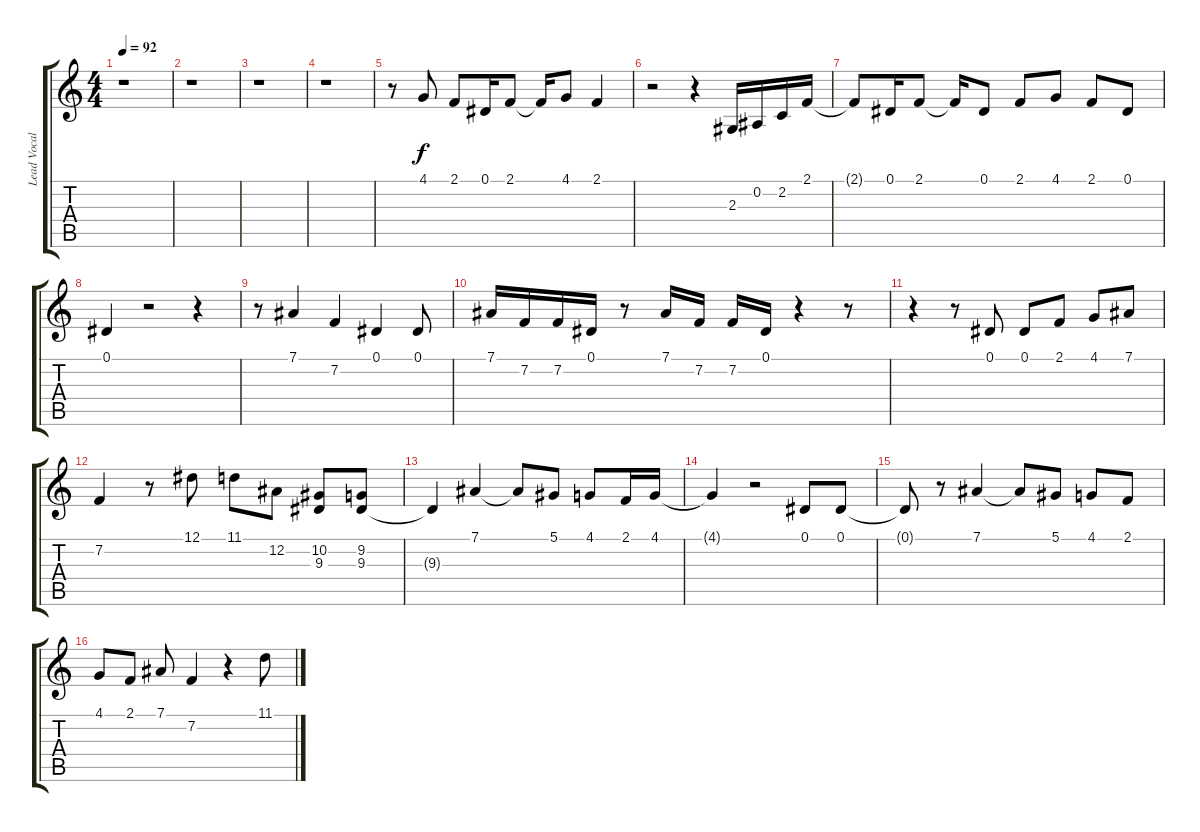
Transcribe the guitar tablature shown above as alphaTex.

\track ("Lead Vocals" "Lead Vocal") {instrument lead6voice}
\staff {score tabs}
\tuning (Eb4 Bb3 Gb3 Db3 Ab2 Eb2) {hide}
\ts (4 4)
\tempo 92
\clef g2
\ks c
r.1{dy f instrument lead6voice} |
r.1 |
r.1 |
r.1 |
r.8 4.1.8 2.1.8 0.1.16 2.1.8 2.1{t}.16 4.1.8 2.1.4 |
r.2 r.4 2.3.16 0.2.16 2.2.16 2.1.16 |
2.1{t}.8 0.1.16 2.1.8 2.1{t}.16 0.1.8 2.1.8 4.1.8 2.1.8 0.1.8 |
0.1.4 r.2 r.4 |
r.8 7.1.4 7.2.4 0.1.4 0.1.8 |
7.1.16 7.2.16 7.2.16 0.1.16 r.8 7.1.16 7.2.16 7.2.16 0.1.16 r.4 r.8 |
r.4 r.8 0.1.8 0.1.8 2.1.8 4.1.8 7.1.8 |
7.2.4 r.8 12.1.8 11.1.8 12.2.8 (10.2 9.3).8 (9.2 9.3).8 |
9.3{t}.4 7.1.4 7.1{t}.8 5.1.8 4.1.8 2.1.16 4.1.16 |
4.1{t}.4 r.2 0.1.8 0.1.8 |
0.1{t}.8 r.8 7.1.4 7.1{t}.8 5.1.8 4.1.8 2.1.8 |
4.1.8 2.1.8 7.1.8 7.2.4 r.4 11.1.8
